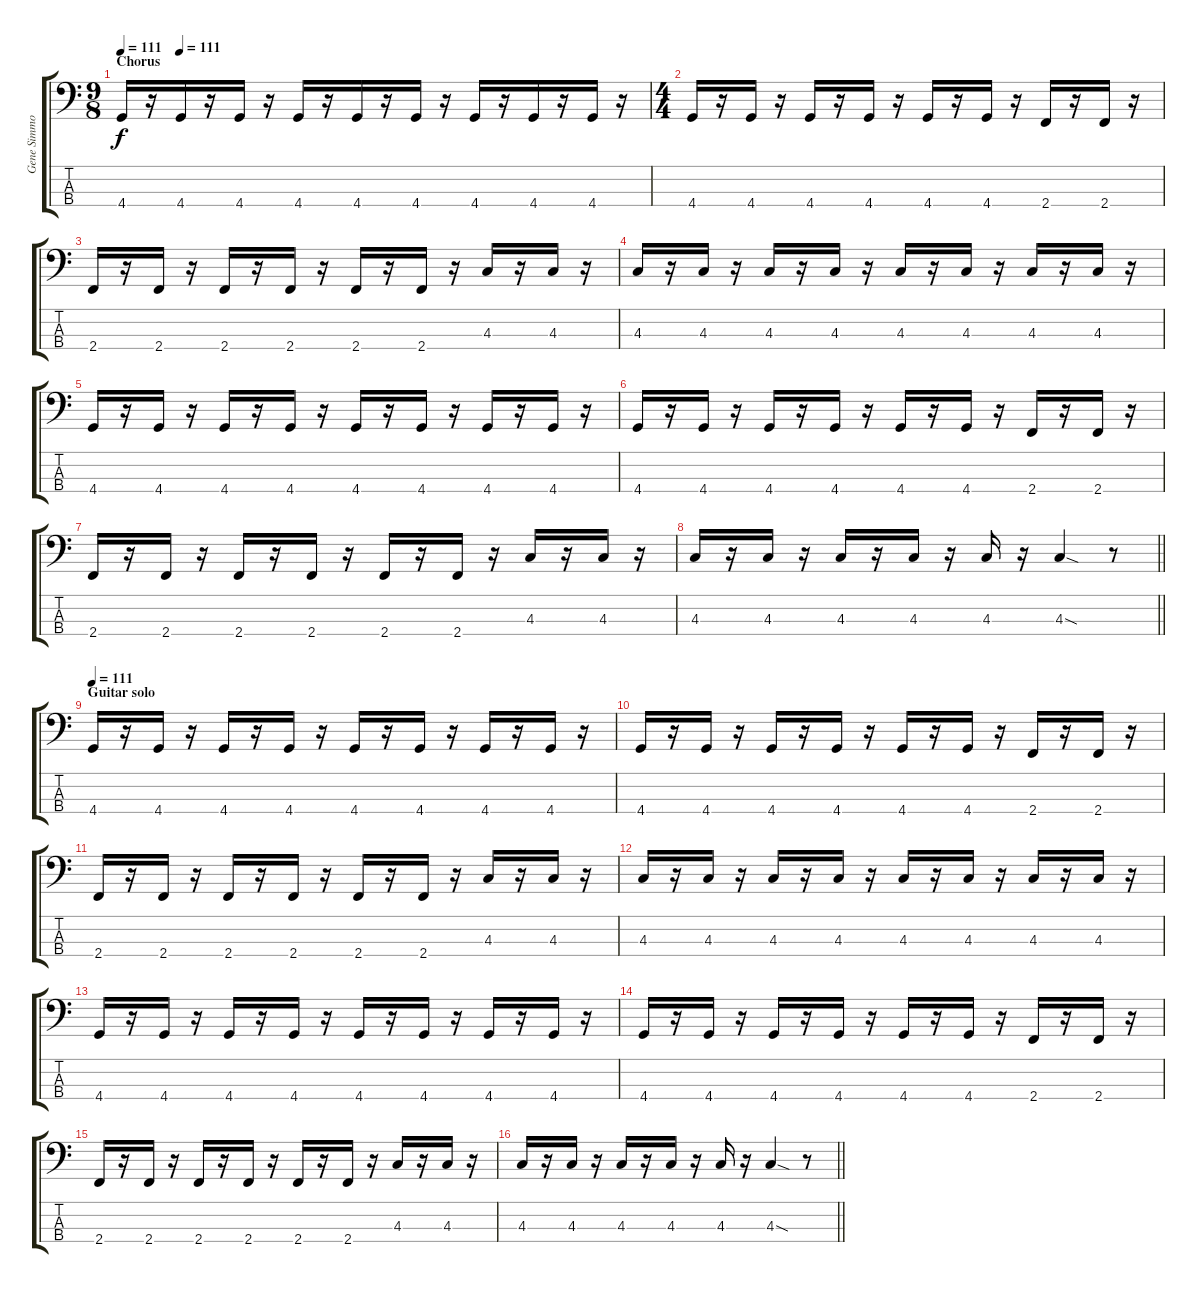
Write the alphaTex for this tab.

\track ("Gene Simmons" "Gene Simmo") {instrument electricbasspick}
\staff {score tabs}
\tuning (Gb2 Db2 Ab1 Eb1) {hide}
\ts (9 8)
\section ("" "Chorus")
\tempo 111
\tempo (111 0.1111111111111111)
\clef f4
\ks c
4.4.16{dy f} r.16 4.4.16 r.16 4.4.16 r.16 4.4.16 r.16 4.4.16 r.16 4.4.16 r.16 4.4.16 r.16 4.4.16 r.16 4.4.16 r.16 |
\ts (4 4)
4.4.16 r.16 4.4.16 r.16 4.4.16 r.16 4.4.16 r.16 4.4.16 r.16 4.4.16 r.16 2.4.16 r.16 2.4.16 r.16 |
2.4.16 r.16 2.4.16 r.16 2.4.16 r.16 2.4.16 r.16 2.4.16 r.16 2.4.16 r.16 4.3.16 r.16 4.3.16 r.16 |
4.3.16 r.16 4.3.16 r.16 4.3.16 r.16 4.3.16 r.16 4.3.16 r.16 4.3.16 r.16 4.3.16 r.16 4.3.16 r.16 |
4.4.16 r.16 4.4.16 r.16 4.4.16 r.16 4.4.16 r.16 4.4.16 r.16 4.4.16 r.16 4.4.16 r.16 4.4.16 r.16 |
4.4.16 r.16 4.4.16 r.16 4.4.16 r.16 4.4.16 r.16 4.4.16 r.16 4.4.16 r.16 2.4.16 r.16 2.4.16 r.16 |
2.4.16 r.16 2.4.16 r.16 2.4.16 r.16 2.4.16 r.16 2.4.16 r.16 2.4.16 r.16 4.3.16 r.16 4.3.16 r.16 |
\barLineRight lightlight
4.3.16 r.16 4.3.16 r.16 4.3.16 r.16 4.3.16 r.16 4.3.16 r.16 4.3{sod}.4 r.8 |
\section ("" "Guitar solo")
\tempo 111
4.4.16 r.16 4.4.16 r.16 4.4.16 r.16 4.4.16 r.16 4.4.16 r.16 4.4.16 r.16 4.4.16 r.16 4.4.16 r.16 |
4.4.16 r.16 4.4.16 r.16 4.4.16 r.16 4.4.16 r.16 4.4.16 r.16 4.4.16 r.16 2.4.16 r.16 2.4.16 r.16 |
2.4.16 r.16 2.4.16 r.16 2.4.16 r.16 2.4.16 r.16 2.4.16 r.16 2.4.16 r.16 4.3.16 r.16 4.3.16 r.16 |
4.3.16 r.16 4.3.16 r.16 4.3.16 r.16 4.3.16 r.16 4.3.16 r.16 4.3.16 r.16 4.3.16 r.16 4.3.16 r.16 |
4.4.16 r.16 4.4.16 r.16 4.4.16 r.16 4.4.16 r.16 4.4.16 r.16 4.4.16 r.16 4.4.16 r.16 4.4.16 r.16 |
4.4.16 r.16 4.4.16 r.16 4.4.16 r.16 4.4.16 r.16 4.4.16 r.16 4.4.16 r.16 2.4.16 r.16 2.4.16 r.16 |
2.4.16 r.16 2.4.16 r.16 2.4.16 r.16 2.4.16 r.16 2.4.16 r.16 2.4.16 r.16 4.3.16 r.16 4.3.16 r.16 |
\barLineRight lightlight
4.3.16 r.16 4.3.16 r.16 4.3.16 r.16 4.3.16 r.16 4.3.16 r.16 4.3{sod}.4 r.8
